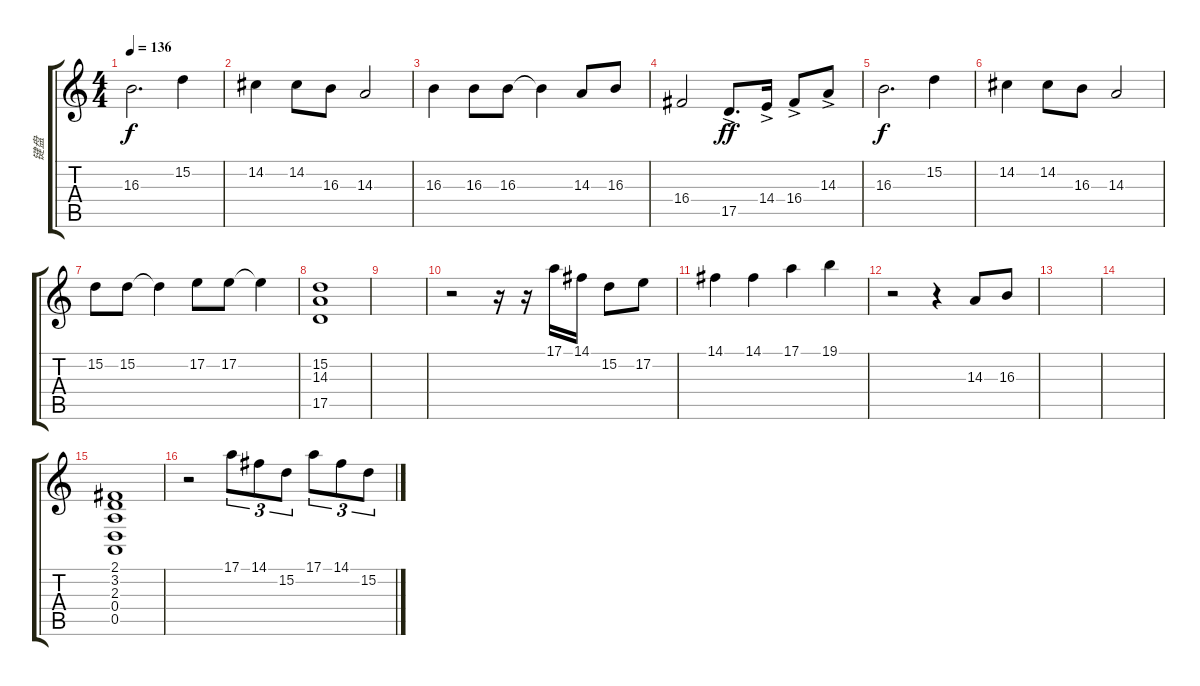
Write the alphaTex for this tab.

\track ("键盘" "键盘") {instrument brightacousticpiano}
\staff {score tabs}
\tuning (E4 B3 G3 D3 A2 E2) {hide}
\ts (4 4)
\tempo 136
\clef g2
\ks c
16.3.2{d dy f} 15.2.4 |
14.2.4 14.2.8 16.3.8 14.3.2 |
16.3.4 16.3.8 16.3.8 16.3{t}.4 14.3.8 16.3.8 |
16.4.2 17.5{ac}.8{d dy ff} 14.4{ac}.16 16.4{ac}.8 14.3{ac}.8 |
16.3.2{d dy f} 15.2.4 |
14.2.4 14.2.8 16.3.8 14.3.2 |
15.2.8 15.2.8 15.2{t}.4 17.2.8 17.2.8 17.2{t}.4 |
(15.2 14.3 17.5).1 |
|
r.2 r.16 r.16 17.1.16 14.1.16 15.2.8 17.2.8 |
14.1.4 14.1.4 17.1.4 19.1.4 |
r.2{txt " "} r.4 14.3.8 16.3.8 |
|
|
(2.1 3.2 2.3 0.4 0.5).1 |
r.2 17.1.8{tu (3 2)} 14.1.8{tu (3 2)} 15.2.8{tu (3 2)} 17.1.8{tu (3 2)} 14.1.8{tu (3 2)} 15.2.8{tu (3 2)}
